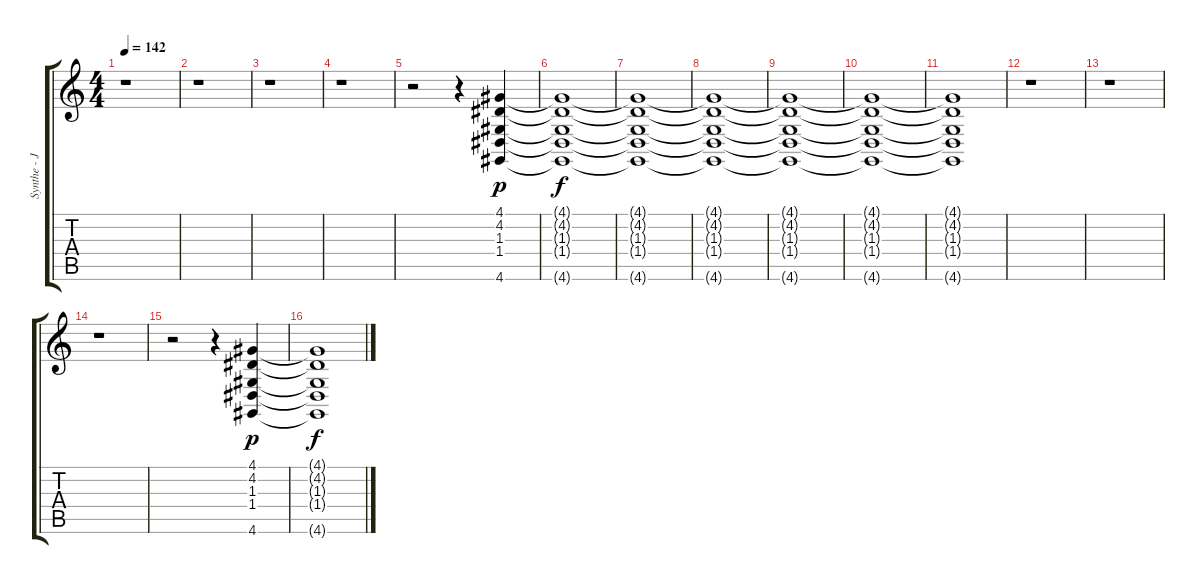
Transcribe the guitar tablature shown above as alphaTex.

\track ("Synthe - Johnny Greenwood" "Synthe - J") {instrument fx7echoes}
\staff {score tabs}
\tuning (E4 B3 G3 D3 A2 E2) {hide}
\ts (4 4)
\tempo 142
\clef g2
\ks c
r.1{dy p} |
r.1 |
r.1 |
r.1 |
r.2 r.4 (4.1 4.2 1.3 1.4 4.6).4 |
(4.1{t} 4.2{t} 1.3{t} 1.4{t} 4.6{t}).1{dy f} |
(4.1{t} 4.2{t} 1.3{t} 1.4{t} 4.6{t}).1 |
(4.1{t} 4.2{t} 1.3{t} 1.4{t} 4.6{t}).1 |
(4.1{t} 4.2{t} 1.3{t} 1.4{t} 4.6{t}).1 |
(4.1{t} 4.2{t} 1.3{t} 1.4{t} 4.6{t}).1 |
(4.1{t} 4.2{t} 1.3{t} 1.4{t} 4.6{t}).1 |
r.1 |
r.1 |
r.1 |
r.2 r.4 (4.1 4.2 1.3 1.4 4.6).4{dy p} |
(4.1{t} 4.2{t} 1.3{t} 1.4{t} 4.6{t}).1{dy f}
